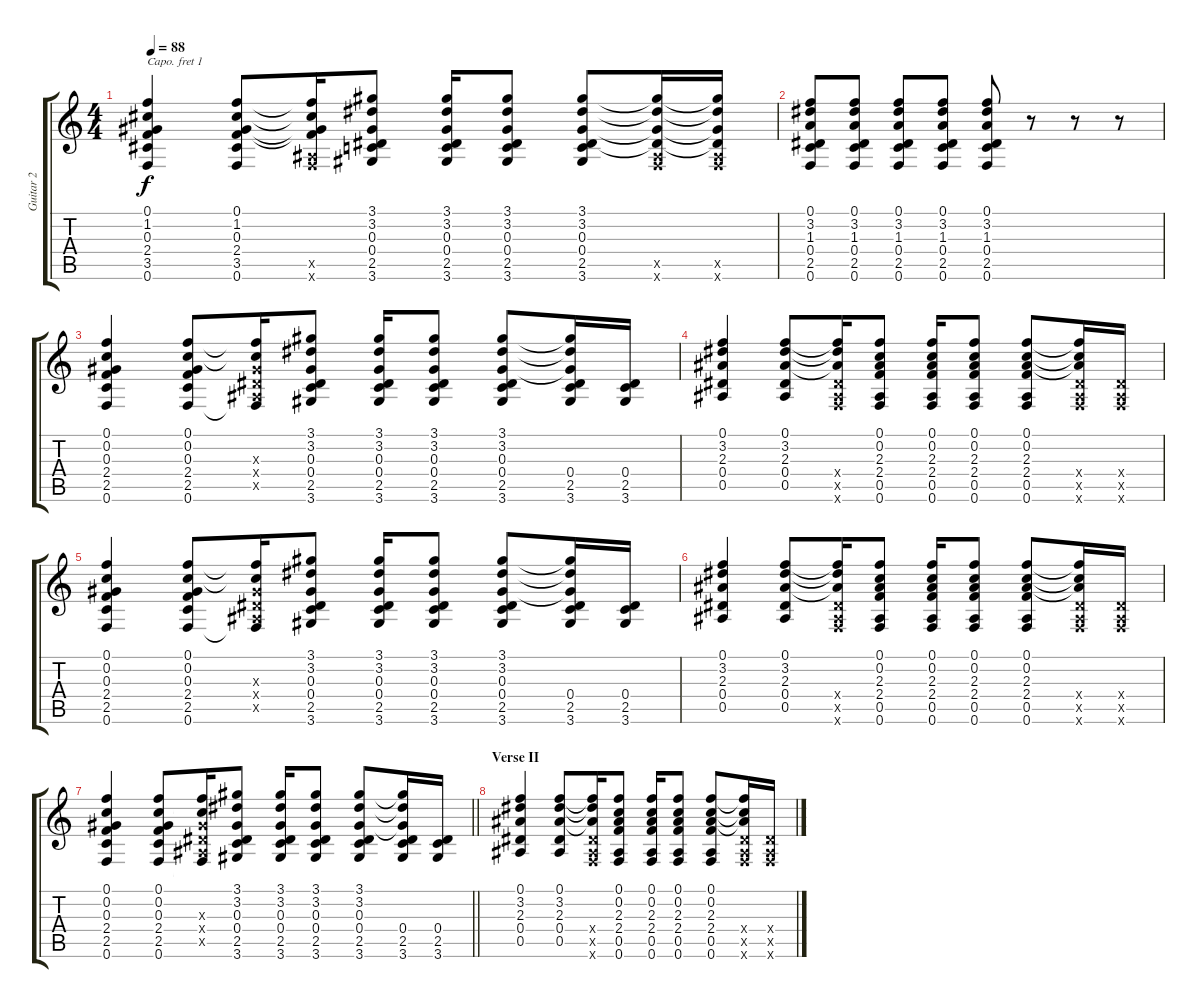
\track ("Guitar 2" "Guitar 2") {instrument acousticguitarsteel}
\staff {score tabs}
\capo 1
\tuning (E4 B3 G3 D3 A2 E2) {hide}
\ts (4 4)
\tempo 88
\clef g2
\ks c
(0.1 1.2 0.3 2.4 3.5 0.6).4{dy f} (0.1 1.2 0.3 2.4 3.5 0.6).8 (0.1{t} 1.2{t} 0.3{t} 2.4{t} 0.5{x} 0.6{x}).16 (3.1 3.2 0.3 0.4 2.5 3.6).8 (3.1 3.2 0.3 0.4 2.5 3.6).16 (3.1 3.2 0.3 0.4 2.5 3.6).8 (3.1 3.2 0.3 0.4 2.5 3.6).8 (3.1{t} 3.2{t} 0.3{t} 0.4{t} 0.5{x} 0.6{x}).16 (3.1{t} 3.2{t} 0.3{t} 0.4{t} 0.5{x} 0.6{x}).16 |
(0.1 3.2 1.3 0.4 2.5 0.6).8 (0.1 3.2 1.3 0.4 2.5 0.6).8 (0.1 3.2 1.3 0.4 2.5 0.6).8 (0.1 3.2 1.3 0.4 2.5 0.6).8 (0.1 3.2 1.3 0.4 2.5 0.6).8 r.8 r.8 r.8 |
(0.1 0.2 0.3 2.4 2.5 0.6).4 (0.1 0.2 0.3 2.4 2.5 0.6).8 (0.1{t} 0.2{t} 0.3{x} 0.4{x} 0.5{x} 0.6{t}).16 (3.1 3.2 0.3 0.4 2.5 3.6).8 (3.1 3.2 0.3 0.4 2.5 3.6).16 (3.1 3.2 0.3 0.4 2.5 3.6).8 (3.1 3.2 0.3 0.4 2.5 3.6).8 (3.1{t} 3.2{t} 0.3{t} 0.4 2.5 3.6).16 (0.4 2.5 3.6).16 |
(0.1 3.2 2.3 0.4 0.5).4 (0.1 3.2 2.3 0.4 0.5).8 (0.1{t} 3.2{t} 2.3{t} 0.4{x} 0.5{x} 0.6{x}).16 (0.1 0.2 2.3 2.4 0.5 0.6).8 (0.1 0.2 2.3 2.4 0.5 0.6).16 (0.1 0.2 2.3 2.4 0.5 0.6).8 (0.1 0.2 2.3 2.4 0.5 0.6).8 (0.1{t} 0.2{t} 2.3{t} 0.4{x} 0.5{x} 0.6{x}).16 (0.4{x} 0.5{x} 0.6{x}).16 |
(0.1 0.2 0.3 2.4 2.5 0.6).4 (0.1 0.2 0.3 2.4 2.5 0.6).8 (0.1{t} 0.2{t} 0.3{x} 0.4{x} 0.5{x} 0.6{t}).16 (3.1 3.2 0.3 0.4 2.5 3.6).8 (3.1 3.2 0.3 0.4 2.5 3.6).16 (3.1 3.2 0.3 0.4 2.5 3.6).8 (3.1 3.2 0.3 0.4 2.5 3.6).8 (3.1{t} 3.2{t} 0.3{t} 0.4 2.5 3.6).16 (0.4 2.5 3.6).16 |
(0.1 3.2 2.3 0.4 0.5).4 (0.1 3.2 2.3 0.4 0.5).8 (0.1{t} 3.2{t} 2.3{t} 0.4{x} 0.5{x} 0.6{x}).16 (0.1 0.2 2.3 2.4 0.5 0.6).8 (0.1 0.2 2.3 2.4 0.5 0.6).16 (0.1 0.2 2.3 2.4 0.5 0.6).8 (0.1 0.2 2.3 2.4 0.5 0.6).8 (0.1{t} 0.2{t} 2.3{t} 0.4{x} 0.5{x} 0.6{x}).16 (0.4{x} 0.5{x} 0.6{x}).16 |
\barLineRight lightlight
(0.1 0.2 0.3 2.4 2.5 0.6).4 (0.1 0.2 0.3 2.4 2.5 0.6).8 (0.1{t} 0.2{t} 0.3{x} 0.4{x} 0.5{x} 0.6{t}).16 (3.1 3.2 0.3 0.4 2.5 3.6).8 (3.1 3.2 0.3 0.4 2.5 3.6).16 (3.1 3.2 0.3 0.4 2.5 3.6).8 (3.1 3.2 0.3 0.4 2.5 3.6).8 (3.1{t} 3.2{t} 0.3{t} 0.4 2.5 3.6).16 (0.4 2.5 3.6).16 |
\section ("" "Verse II")
(0.1 3.2 2.3 0.4 0.5).4 (0.1 3.2 2.3 0.4 0.5).8 (0.1{t} 3.2{t} 2.3{t} 0.4{x} 0.5{x} 0.6{x}).16 (0.1 0.2 2.3 2.4 0.5 0.6).8 (0.1 0.2 2.3 2.4 0.5 0.6).16 (0.1 0.2 2.3 2.4 0.5 0.6).8 (0.1 0.2 2.3 2.4 0.5 0.6).8 (0.1{t} 0.2{t} 2.3{t} 0.4{x} 0.5{x} 0.6{x}).16 (0.4{x} 0.5{x} 0.6{x}).16
